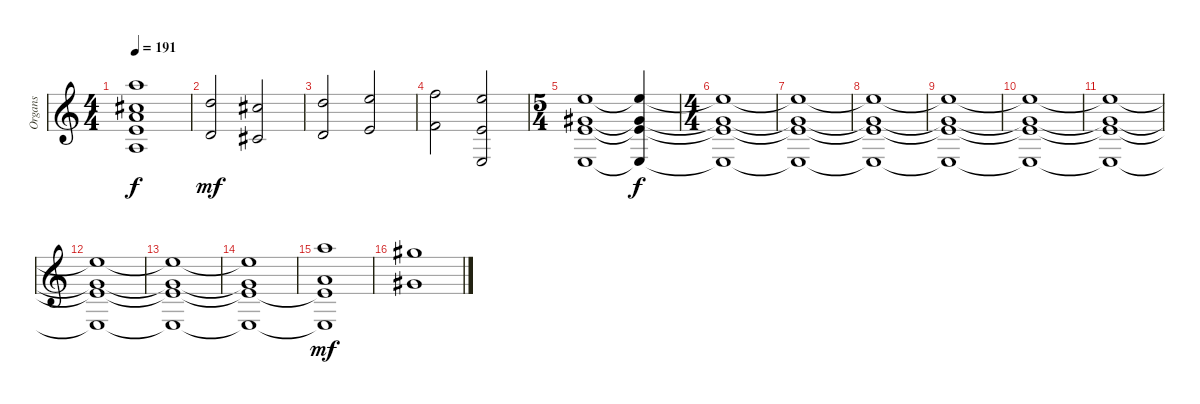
\track ("Organs" "Organs") {instrument rockorgan}
\staff {score}
\tuning (E4 B3 G3 D3 A2 E2 B1) {hide}
\ts (4 4)
\tempo 191
\clef g2
\ks c
(17.1{t} 18.3{t} 19.4{t} 19.5{t} 17.6{t}).1{dy f} |
(10.1 12.4).2{dy mf} (9.1 11.4).2 |
(10.1 12.4).2 (12.1 14.4).2 |
(13.1 15.4).2 (12.1 14.4 12.6).2 |
\ts (5 4)
(12.1 13.3 14.4 12.6).1 (12.1{t} 13.3{t} 14.4{t} 12.6{t}).4{dy f} |
\ts (4 4)
(12.1{t} 13.3{t} 14.4{t} 12.6{t}).1 |
(12.1{t} 13.3{t} 14.4{t} 12.6{t}).1 |
(12.1{t} 13.3{t} 14.4{t} 12.6{t}).1 |
(12.1{t} 13.3{t} 14.4{t} 12.6{t}).1 |
(12.1{t} 13.3{t} 14.4{t} 12.6{t}).1 |
(12.1{t} 13.3{t} 14.4{t} 12.6{t}).1 |
(12.1{t} 13.3{t} 14.4{t} 12.6{t}).1 |
(12.1{t} 13.3{t} 14.4{t} 12.6{t}).1 |
(12.1{t} 13.3{t} 14.4{t} 12.6{t}).1 |
(17.1 14.3 14.4{t} 12.6{t}).1{dy mf} |
(16.1 18.4).1
